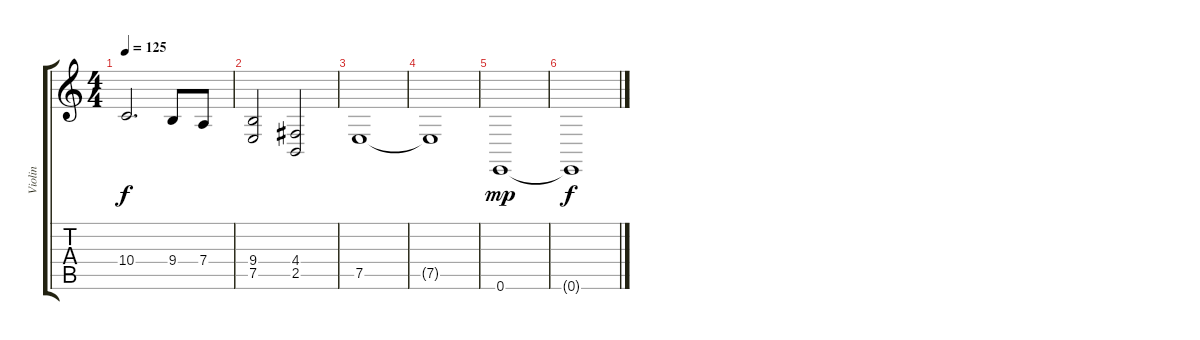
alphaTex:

\track ("Violin" "Violin") {instrument stringensemble2}
\staff {score tabs}
\tuning (E4 B3 G3 D3 A2 E2) {hide}
\ts (4 4)
\tempo 125
\clef g2
\ks c
10.4.2{d dy f} 9.4.8 7.4.8 |
(9.4 7.5).2 (4.4 2.5).2 |
7.5.1 |
7.5{t}.1 |
0.6.1{dy mp} |
0.6{t}.1{dy f}
